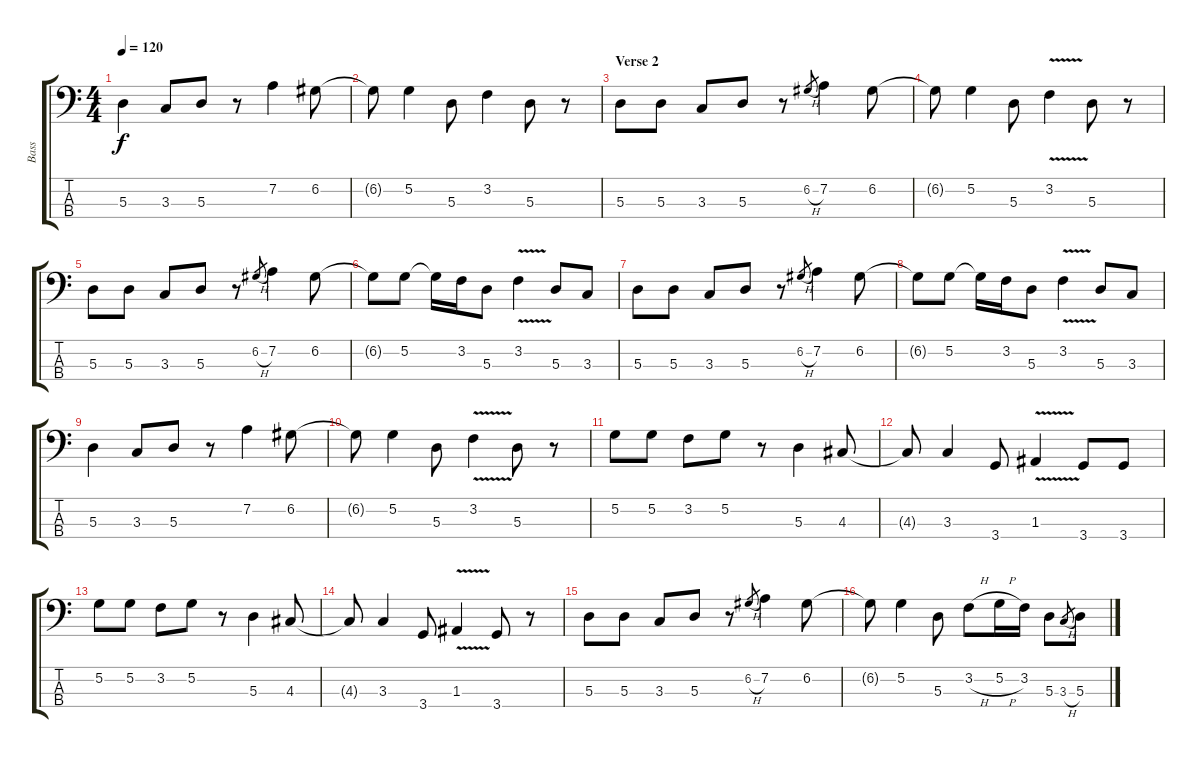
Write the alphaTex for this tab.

\track ("Bass" "Bass") {instrument electricbassfinger}
\staff {score tabs}
\tuning (G2 D2 A1 E1) {hide}
\ts (4 4)
\tempo 120
\clef f4
\ks c
5.3.4{dy f} 3.3.8 5.3.8 r.8 7.2.4 6.2.8 |
6.2{t}.8 5.2.4 5.3.8 3.2.4 5.3.8 r.8 |
\section ("" "Verse 2")
5.3.8 5.3.8 3.3.8 5.3.8 r.8 6.2{h}.8{gr} 7.2.4 6.2.8 |
6.2{t}.8 5.2.4 5.3.8 3.2{v}.4 5.3.8 r.8 |
5.3.8 5.3.8 3.3.8 5.3.8 r.8 6.2{h}.8{gr} 7.2.4 6.2.8 |
6.2{t}.8 5.2.8 5.2{t}.16 3.2.16 5.3.8 3.2{v}.4 5.3.8 3.3.8 |
5.3.8 5.3.8 3.3.8 5.3.8 r.8 6.2{h}.8{gr} 7.2.4 6.2.8 |
6.2{t}.8 5.2.8 5.2{t}.16 3.2.16 5.3.8 3.2{v}.4 5.3.8 3.3.8 |
5.3.4 3.3.8 5.3.8 r.8 7.2.4 6.2.8 |
6.2{t}.8 5.2.4 5.3.8 3.2{v}.4 5.3.8 r.8 |
5.2.8 5.2.8 3.2.8 5.2.8 r.8 5.3.4 4.3.8 |
4.3{t}.8 3.3.4 3.4.8 1.3{v}.4 3.4.8 3.4.8 |
5.2.8 5.2.8 3.2.8 5.2.8 r.8 5.3.4 4.3.8 |
4.3{t}.8 3.3.4 3.4.8 1.3{v}.4 3.4.8 r.8 |
5.3.8 5.3.8 3.3.8 5.3.8 r.8 6.2{h}.8{gr} 7.2.4 6.2.8 |
6.2{t}.8 5.2.4 5.3.8 3.2{h}.8 5.2{h}.16 3.2.16 5.3.8 3.3{h}.8{gr} 5.3.8
